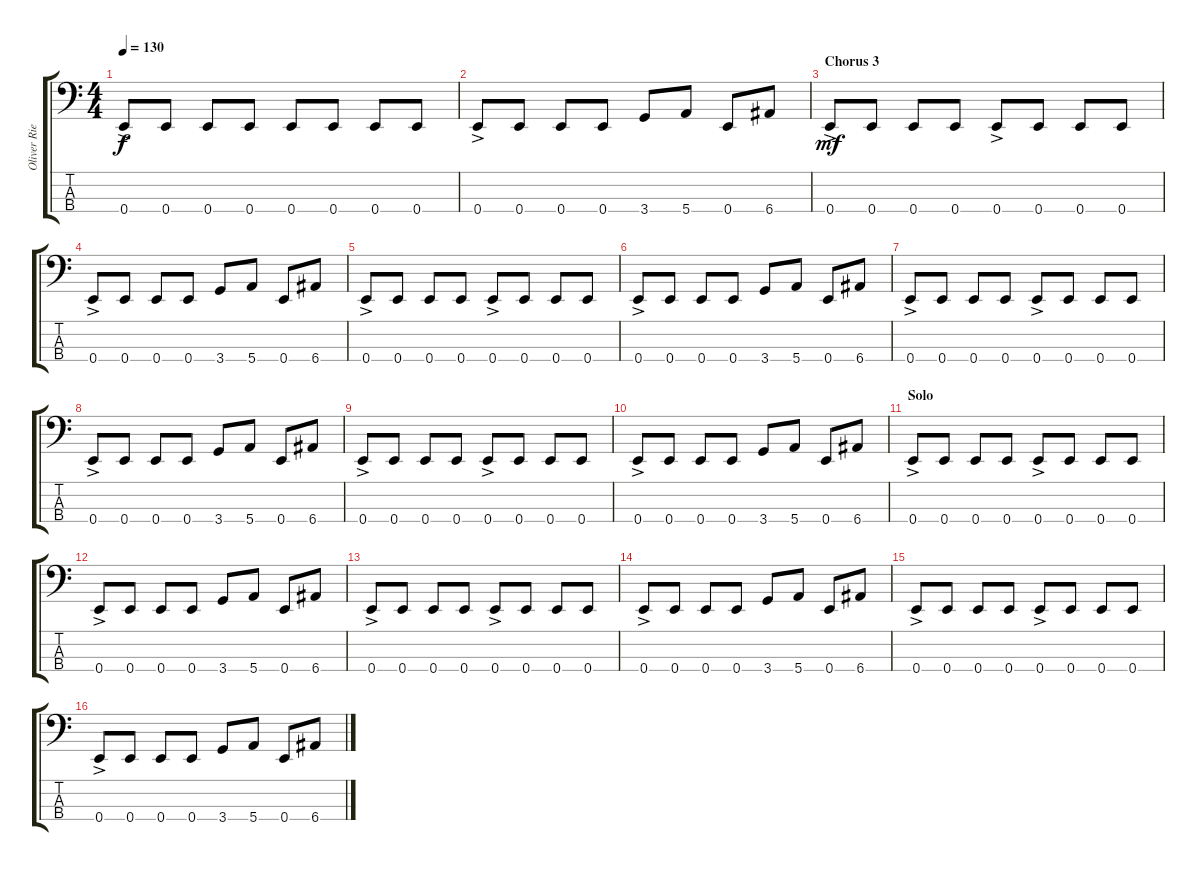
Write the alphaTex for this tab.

\track ("Oliver Riedel" "Oliver Rie") {instrument electricbasspick}
\staff {score tabs}
\tuning (G2 D2 A1 E1) {hide}
\ts (4 4)
\tempo 130
\clef f4
\ks c
0.4{ac}.8{dy f} 0.4.8 0.4.8 0.4.8 0.4.8 0.4.8 0.4.8 0.4.8 |
0.4{ac}.8 0.4.8 0.4.8 0.4.8 3.4.8 5.4.8 0.4.8 6.4.8 |
\section ("" "Chorus 3")
0.4{ac}.8{dy mf} 0.4.8 0.4.8 0.4.8 0.4{ac}.8 0.4.8 0.4.8 0.4.8 |
0.4{ac}.8 0.4.8 0.4.8 0.4.8 3.4.8 5.4.8 0.4.8 6.4.8 |
0.4{ac}.8 0.4.8 0.4.8 0.4.8 0.4{ac}.8 0.4.8 0.4.8 0.4.8 |
0.4{ac}.8 0.4.8 0.4.8 0.4.8 3.4.8 5.4.8 0.4.8 6.4.8 |
0.4{ac}.8 0.4.8 0.4.8 0.4.8 0.4{ac}.8 0.4.8 0.4.8 0.4.8 |
0.4{ac}.8 0.4.8 0.4.8 0.4.8 3.4.8 5.4.8 0.4.8 6.4.8 |
0.4{ac}.8 0.4.8 0.4.8 0.4.8 0.4{ac}.8 0.4.8 0.4.8 0.4.8 |
0.4{ac}.8 0.4.8 0.4.8 0.4.8 3.4.8 5.4.8 0.4.8 6.4.8 |
\section ("" "Solo")
0.4{ac}.8 0.4.8 0.4.8 0.4.8 0.4{ac}.8 0.4.8 0.4.8 0.4.8 |
0.4{ac}.8 0.4.8 0.4.8 0.4.8 3.4.8 5.4.8 0.4.8 6.4.8 |
0.4{ac}.8 0.4.8 0.4.8 0.4.8 0.4{ac}.8 0.4.8 0.4.8 0.4.8 |
0.4{ac}.8 0.4.8 0.4.8 0.4.8 3.4.8 5.4.8 0.4.8 6.4.8 |
0.4{ac}.8 0.4.8 0.4.8 0.4.8 0.4{ac}.8 0.4.8 0.4.8 0.4.8 |
0.4{ac}.8 0.4.8 0.4.8 0.4.8 3.4.8 5.4.8 0.4.8 6.4.8
